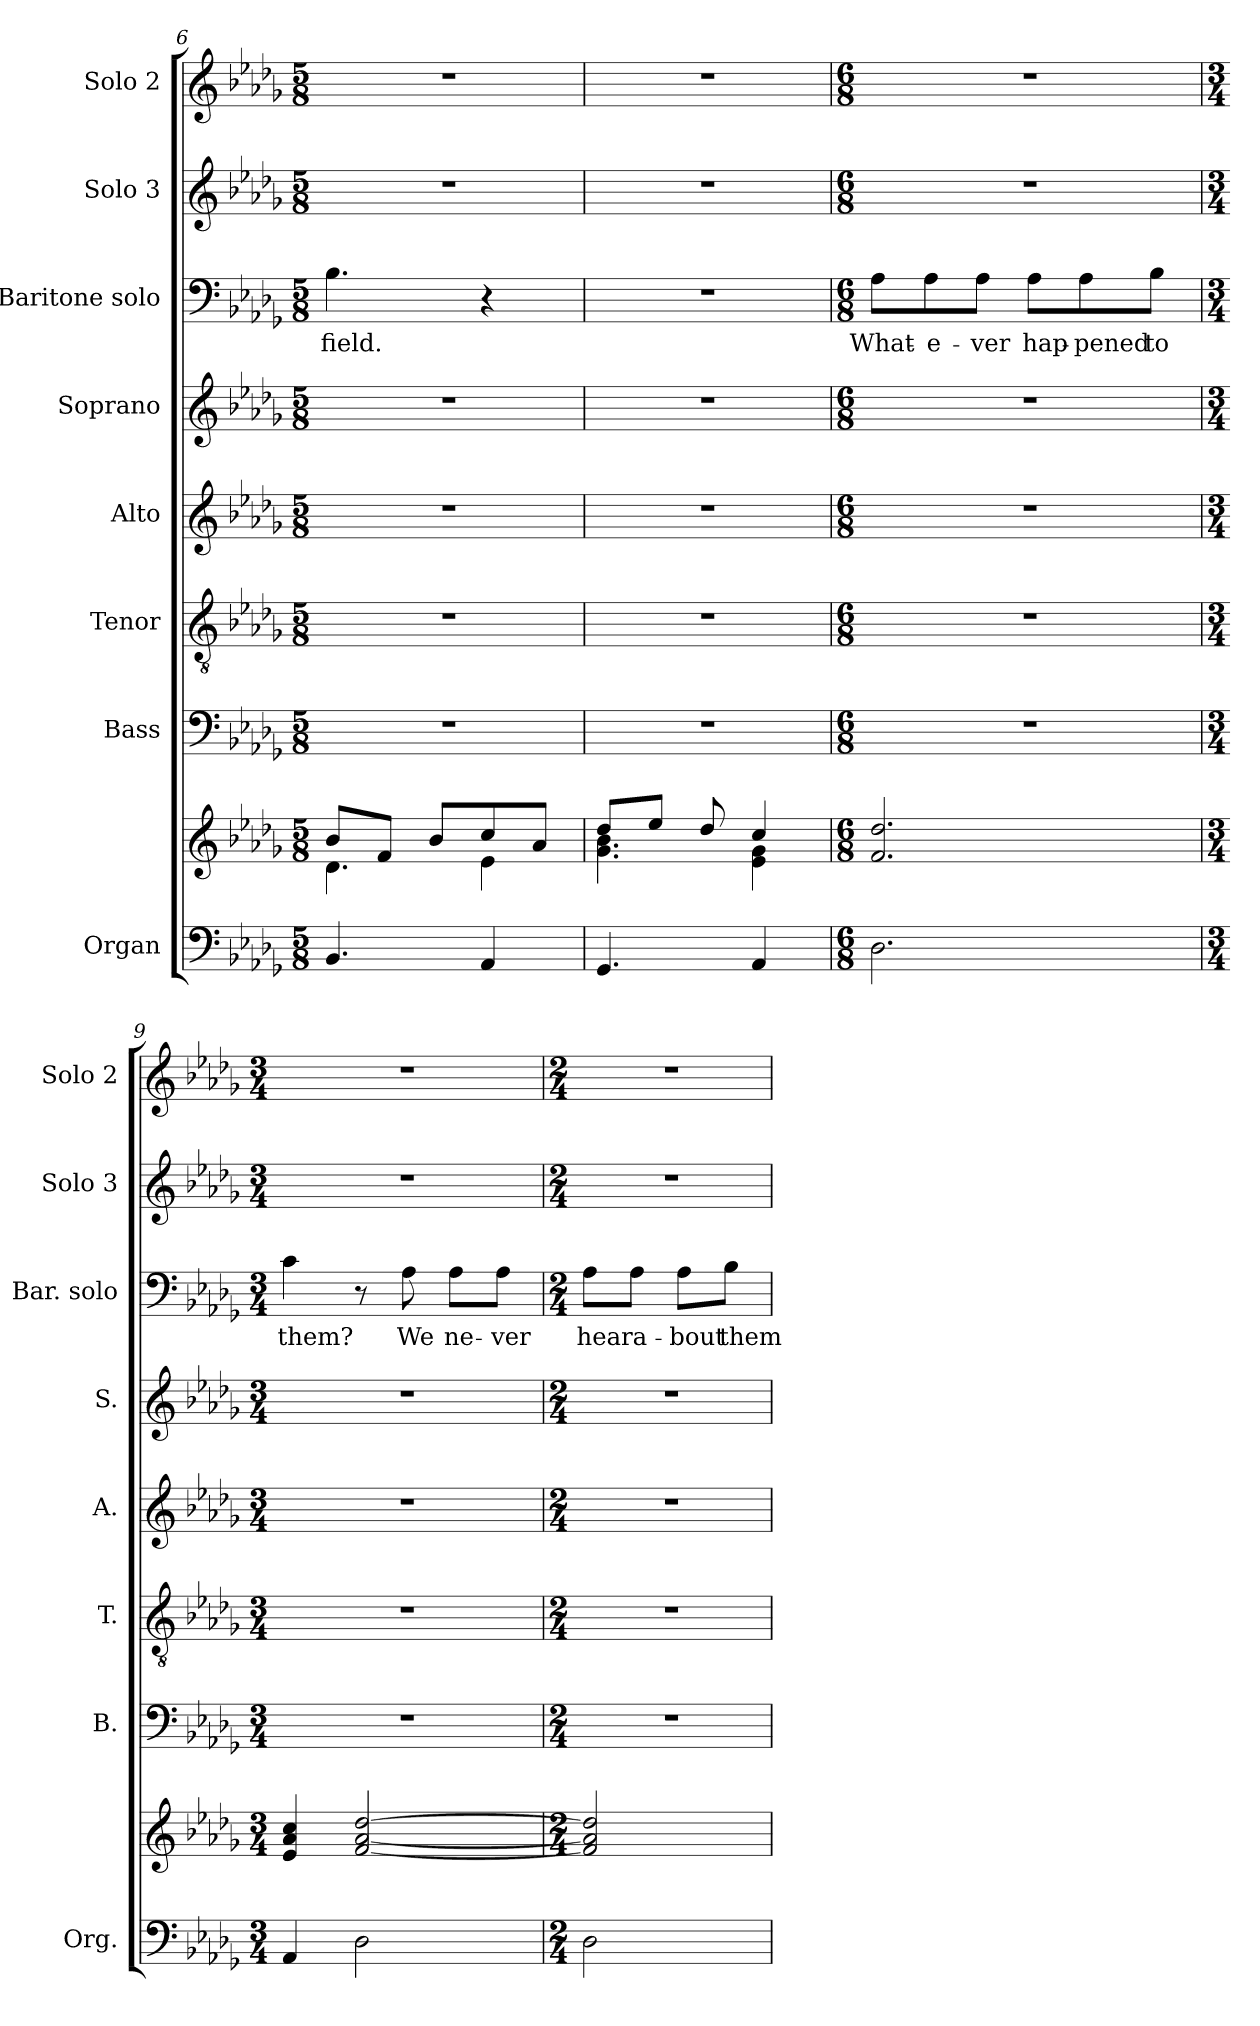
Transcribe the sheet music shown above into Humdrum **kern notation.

**kern	**kern	**kern	**kern	**kern	**kern	**kern	**text	**kern	**kern
*part8	*part8	*part7	*part6	*part5	*part4	*part3	*part3	*part2	*part1
*staff9	*staff8	*staff7	*staff6	*staff5	*staff4	*staff3	*staff3	*staff2	*staff1
*I"Organ	*	*I"Bass	*I"Tenor	*I"Alto	*I"Soprano	*I"Baritone solo	*	*I"Solo 3	*I"Solo 2
*I'Org.	*	*I'B.	*I'T.	*I'A.	*I'S.	*I'Bar. solo	*	*I'Solo 3	*I'Solo 2
*clefF4	*clefG2	*clefF4	*clefGv2	*clefG2	*clefG2	*clefF4	*	*clefG2	*clefG2
*	*	*	*ITrd7c12	*	*	*	*	*	*
*k[b-e-a-d-g-]	*k[b-e-a-d-g-]	*k[b-e-a-d-g-]	*k[b-e-a-d-g-]	*k[b-e-a-d-g-]	*k[b-e-a-d-g-]	*k[b-e-a-d-g-]	*	*k[b-e-a-d-g-]	*k[b-e-a-d-g-]
*D-:	*D-:	*D-:	*D-:	*D-:	*D-:	*D-:	*	*D-:	*D-:
*M5/8	*M5/8	*M5/8	*M5/8	*M5/8	*M5/8	*M5/8	*	*M5/8	*M5/8
=6	=6	=6	=6	=6	=6	=6	=6	=6	=6
*	*^	*	*	*	*	*	*	*	*
!	!	!	!LO:N:vis=1	!LO:N:vis=1	!LO:N:vis=1	!LO:N:vis=1	!	!	!	!
!	!	!	!	!	!	!	!	!LO:LY:b:color=#000000	!LO:N:vis=1	!LO:N:vis=1
4.BB-i/	8b-i/L	4.d-i\	8%5r	8%5r	8%5r	8%5r	4.B-i\	field.	8%5r	8%5r
.	8fi/J	.	.	.	.	.	.	.	.	.
.	8b-i/L	.	.	.	.	.	.	.	.	.
4AA-i/	8cci/	4e-i\	.	.	.	.	4r	.	.	.
.	8a-i/J	.	.	.	.	.	.	.	.	.
=7	=7	=7	=7	=7	=7	=7	=7	=7	=7	=7
!	!	!	!LO:N:vis=1	!LO:N:vis=1	!LO:N:vis=1	!LO:N:vis=1	!LO:N:vis=1	!	!LO:N:vis=1	!LO:N:vis=1
4.GG-i/	8dd-i/L	4.g-i\ 4.b-i	8%5r	8%5r	8%5r	8%5r	8%5r	.	8%5r	8%5r
.	8ee-i/J	.	.	.	.	.	.	.	.	.
.	8dd-i/	.	.	.	.	.	.	.	.	.
4AA-i/	4cci/	4e-i\ 4g-i	.	.	.	.	.	.	.	.
*	*v	*v	*	*	*	*	*	*	*	*
!!LO:LB:g=z
=8	=8	=8	=8	=8	=8	=8	=8	=8	=8
*M6/8	*M6/8	*M6/8	*M6/8	*M6/8	*M6/8	*M6/8	*	*M6/8	*M6/8
*	*^	*	*	*	*	*	*	*	*
!	!	!	!LO:N:vis=1	!LO:N:vis=1	!LO:N:vis=1	!LO:N:vis=1	!	!	!	!
*	*v	*v	*	*	*	*	*	*	*	*
*	*^	*	*	*	*	*	*	*	*
!	!	!	!	!	!	!	!	!LO:LY:b:color=#000000	!LO:N:vis=1	!LO:N:vis=1
*	*v	*v	*	*	*	*	*	*	*	*
2.D-i\	2.fi/ 2.dd-i	2.r	2.r	2.r	2.r	8A-i\L	What-	2.r	2.r
!	!	!	!	!	!	!	!LO:LY:b:color=#000000	!	!
.	.	.	.	.	.	8A-i\	-e-	.	.
!	!	!	!	!	!	!	!LO:LY:b:color=#000000	!	!
.	.	.	.	.	.	8A-i\J	-ver	.	.
!	!	!	!	!	!	!	!LO:LY:b:color=#000000	!	!
.	.	.	.	.	.	8A-i\L	hap-	.	.
!	!	!	!	!	!	!	!LO:LY:b:color=#000000	!	!
.	.	.	.	.	.	8A-i\	-pened	.	.
!	!	!	!	!	!	!	!LO:LY:b:color=#000000	!	!
.	.	.	.	.	.	8B-i\J	to	.	.
=9	=9	=9	=9	=9	=9	=9	=9	=9	=9
*M3/4	*M3/4	*M3/4	*M3/4	*M3/4	*M3/4	*M3/4	*	*M3/4	*M3/4
!	!	!LO:N:vis=1	!LO:N:vis=1	!LO:N:vis=1	!LO:N:vis=1	!	!	!	!
!	!	!	!	!	!	!	!LO:LY:b:color=#000000	!LO:N:vis=1	!LO:N:vis=1
4AA-i/	4e-i/ 4a-i 4cci	2.r	2.r	2.r	2.r	4ci\	them?	2.r	2.r
2D-i\	[2fi/ [2a-i [2dd-i	.	.	.	.	8r	.	.	.
!	!	!	!	!	!	!	!LO:LY:b:color=#000000	!	!
.	.	.	.	.	.	8A-i\	We	.	.
!	!	!	!	!	!	!	!LO:LY:b:color=#000000	!	!
.	.	.	.	.	.	8A-i\L	ne-	.	.
!	!	!	!	!	!	!	!LO:LY:b:color=#000000	!	!
.	.	.	.	.	.	8A-i\J	-ver	.	.
=10	=10	=10	=10	=10	=10	=10	=10	=10	=10
*M2/4	*M2/4	*M2/4	*M2/4	*M2/4	*M2/4	*M2/4	*	*M2/4	*M2/4
!	!	!LO:N:vis=1	!LO:N:vis=1	!LO:N:vis=1	!LO:N:vis=1	!	!	!	!
!	!	!	!	!	!	!	!LO:LY:b:color=#000000	!LO:N:vis=1	!LO:N:vis=1
2D-i\	2fi/] 2a-i] 2dd-i]	2r	2r	2r	2r	8A-i\L	hear	2r	2r
!	!	!	!	!	!	!	!LO:LY:b:color=#000000	!	!
.	.	.	.	.	.	8A-i\J	a-	.	.
!	!	!	!	!	!	!	!LO:LY:b:color=#000000	!	!
.	.	.	.	.	.	8A-i\L	-bout	.	.
!	!	!	!	!	!	!	!LO:LY:b:color=#000000	!	!
.	.	.	.	.	.	8B-i\J	them	.	.
=	=	=	=	=	=	=	=	=	=
*-	*-	*-	*-	*-	*-	*-	*-	*-	*-
